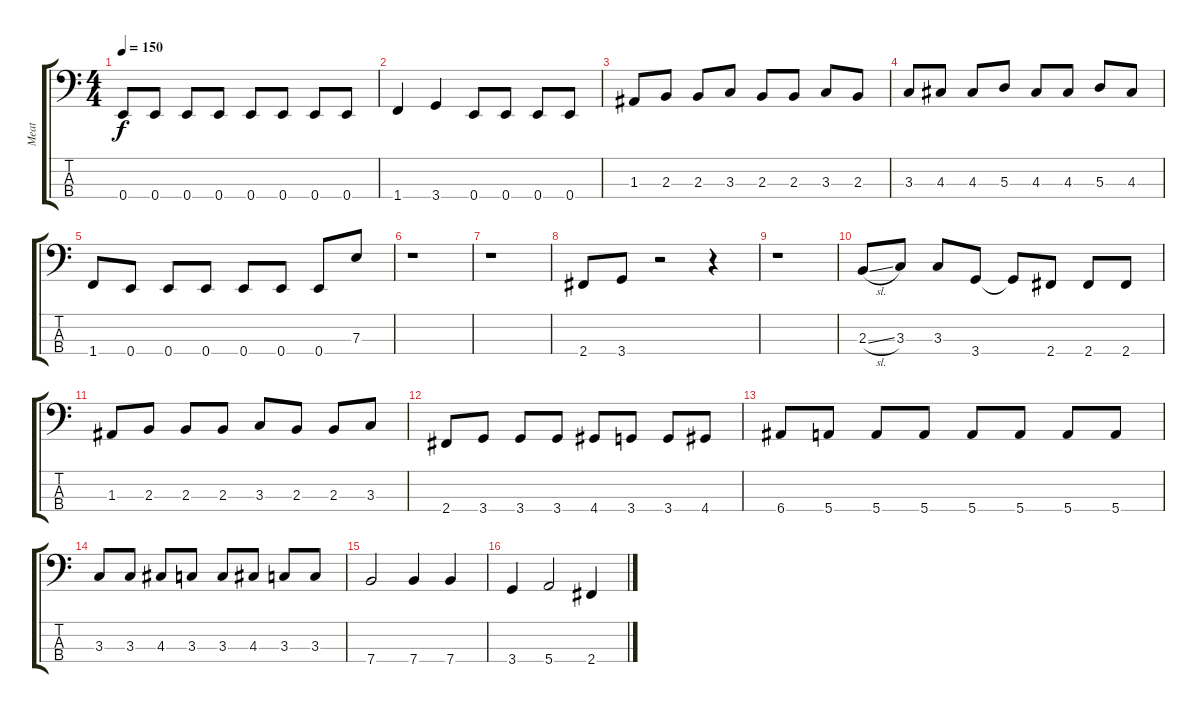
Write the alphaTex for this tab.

\track ("Meat" "Meat") {instrument electricbasspick}
\staff {score tabs}
\tuning (G2 D2 A1 E1) {hide}
\ts (4 4)
\tempo 150
\clef f4
\ks c
0.4.8{dy f} 0.4.8 0.4.8 0.4.8 0.4.8 0.4.8 0.4.8 0.4.8 |
1.4.4 3.4.4 0.4.8 0.4.8 0.4.8 0.4.8 |
1.3.8 2.3.8 2.3.8 3.3.8 2.3.8 2.3.8 3.3.8 2.3.8 |
3.3.8 4.3.8 4.3.8 5.3.8 4.3.8 4.3.8 5.3.8 4.3.8 |
1.4.8 0.4.8 0.4.8 0.4.8 0.4.8 0.4.8 0.4.8 7.3.8 |
r.1 |
r.1 |
2.4.8 3.4.8 r.2 r.4 |
r.1 |
2.3{sl}.8 3.3.8 3.3.8 3.4.8 3.4{t}.8 2.4.8 2.4.8 2.4.8 |
1.3.8 2.3.8 2.3.8 2.3.8 3.3.8 2.3.8 2.3.8 3.3.8 |
2.4.8 3.4.8 3.4.8 3.4.8 4.4.8 3.4.8 3.4.8 4.4.8 |
6.4.8 5.4.8 5.4.8 5.4.8 5.4.8 5.4.8 5.4.8 5.4.8 |
3.3.8 3.3.8 4.3.8 3.3.8 3.3.8 4.3.8 3.3.8 3.3.8 |
7.4.2 7.4.4 7.4.4 |
3.4.4 5.4.2 2.4.4
